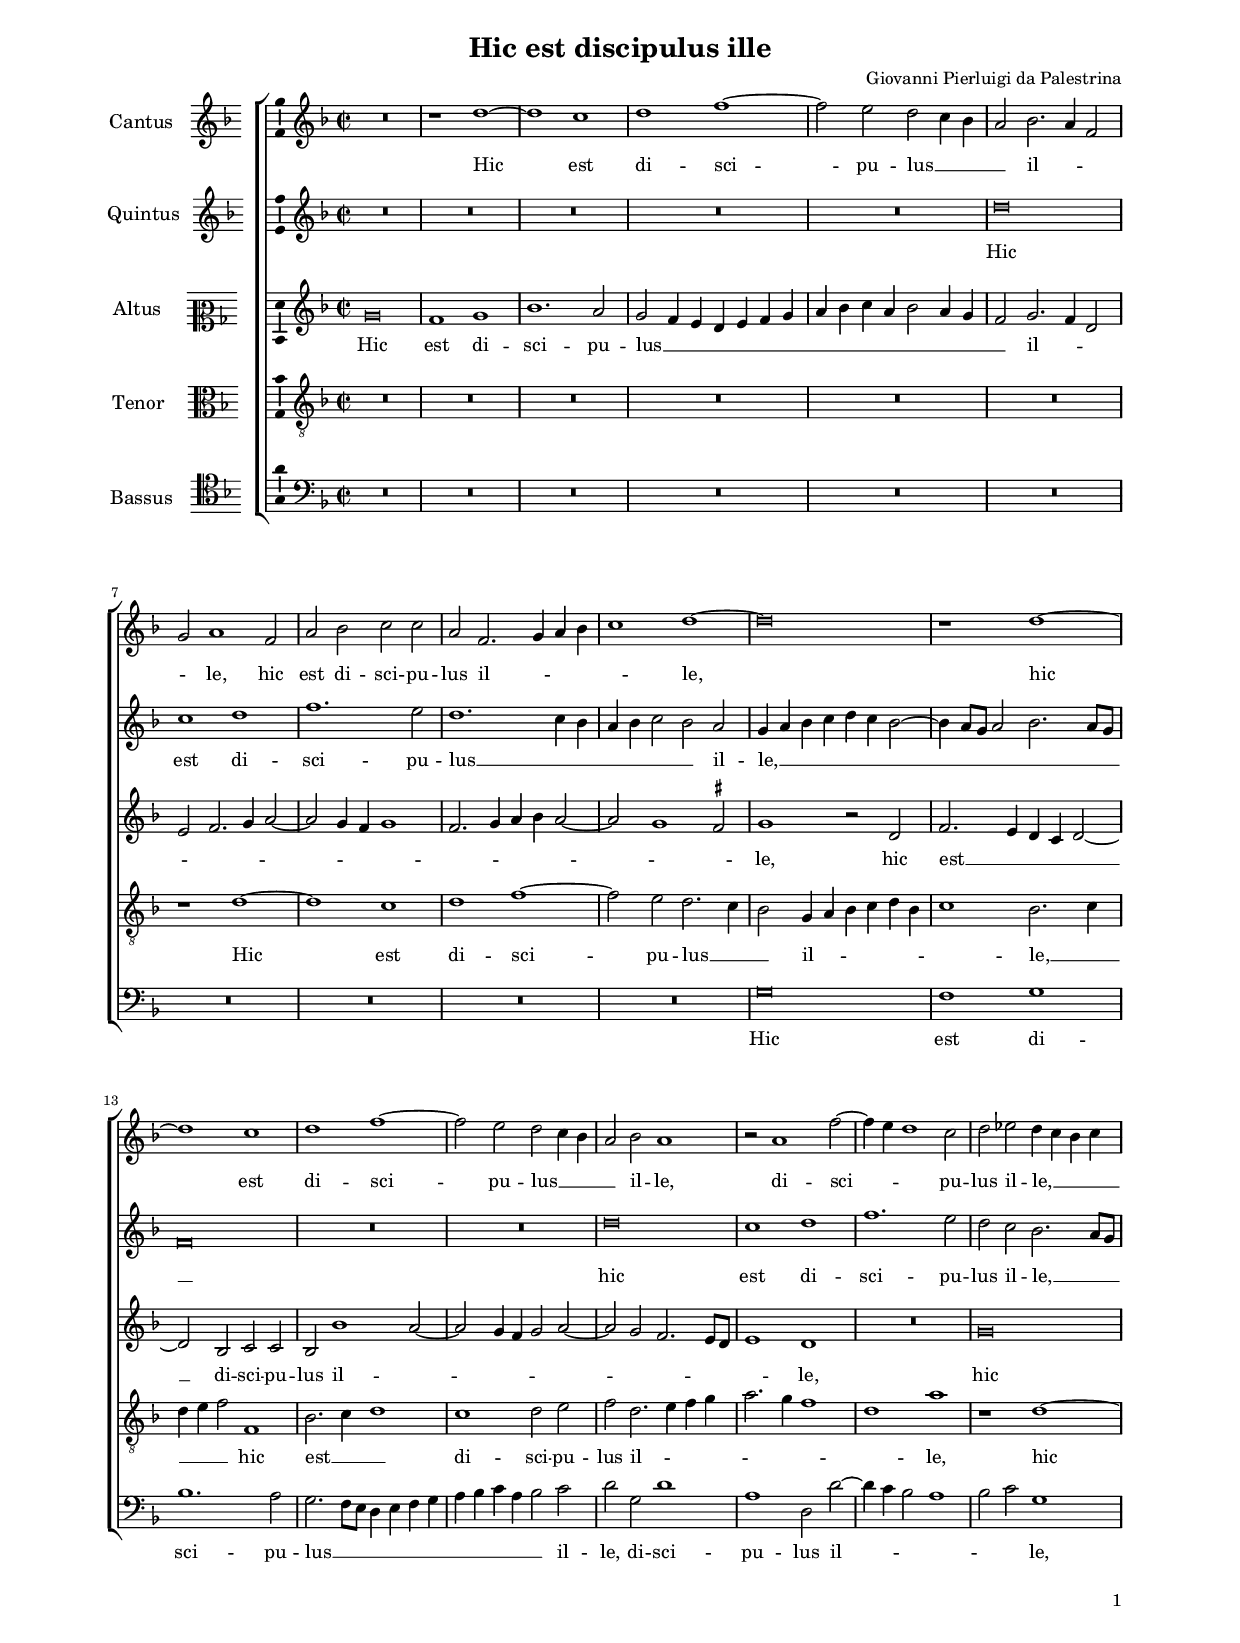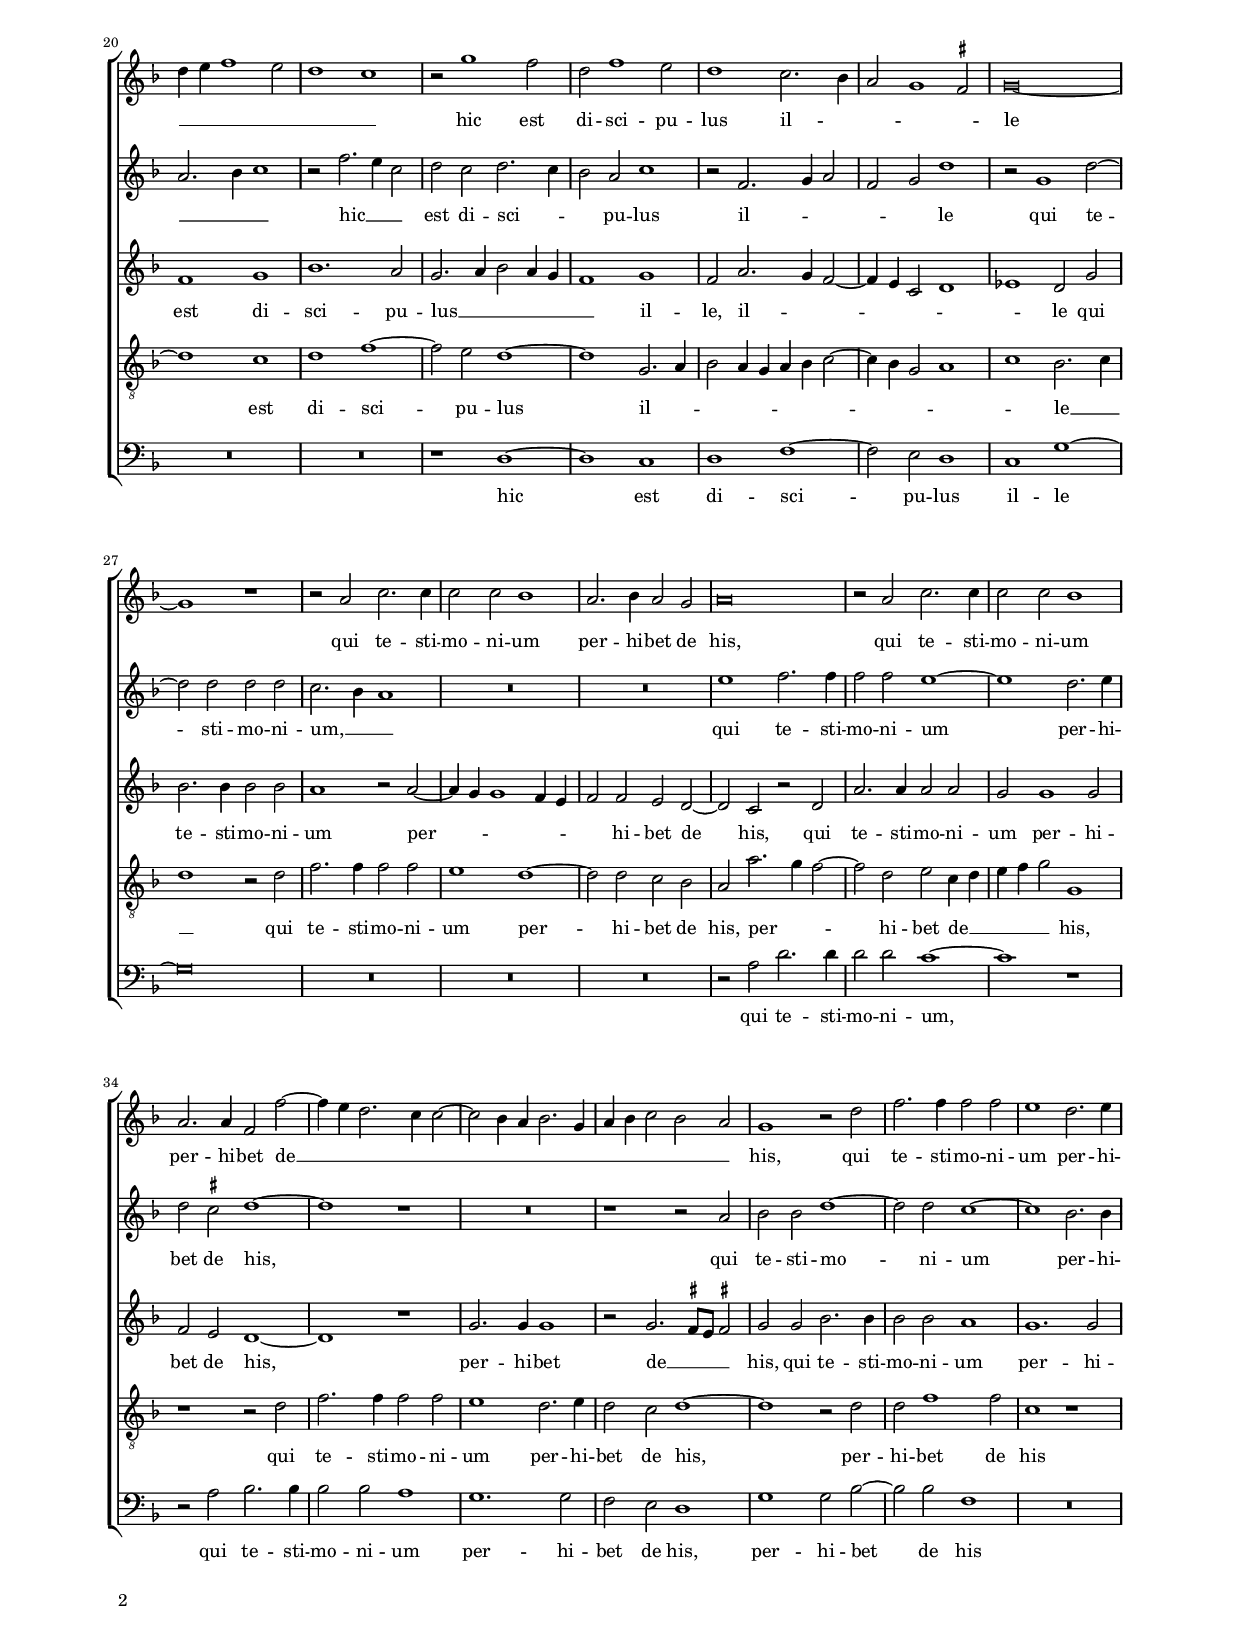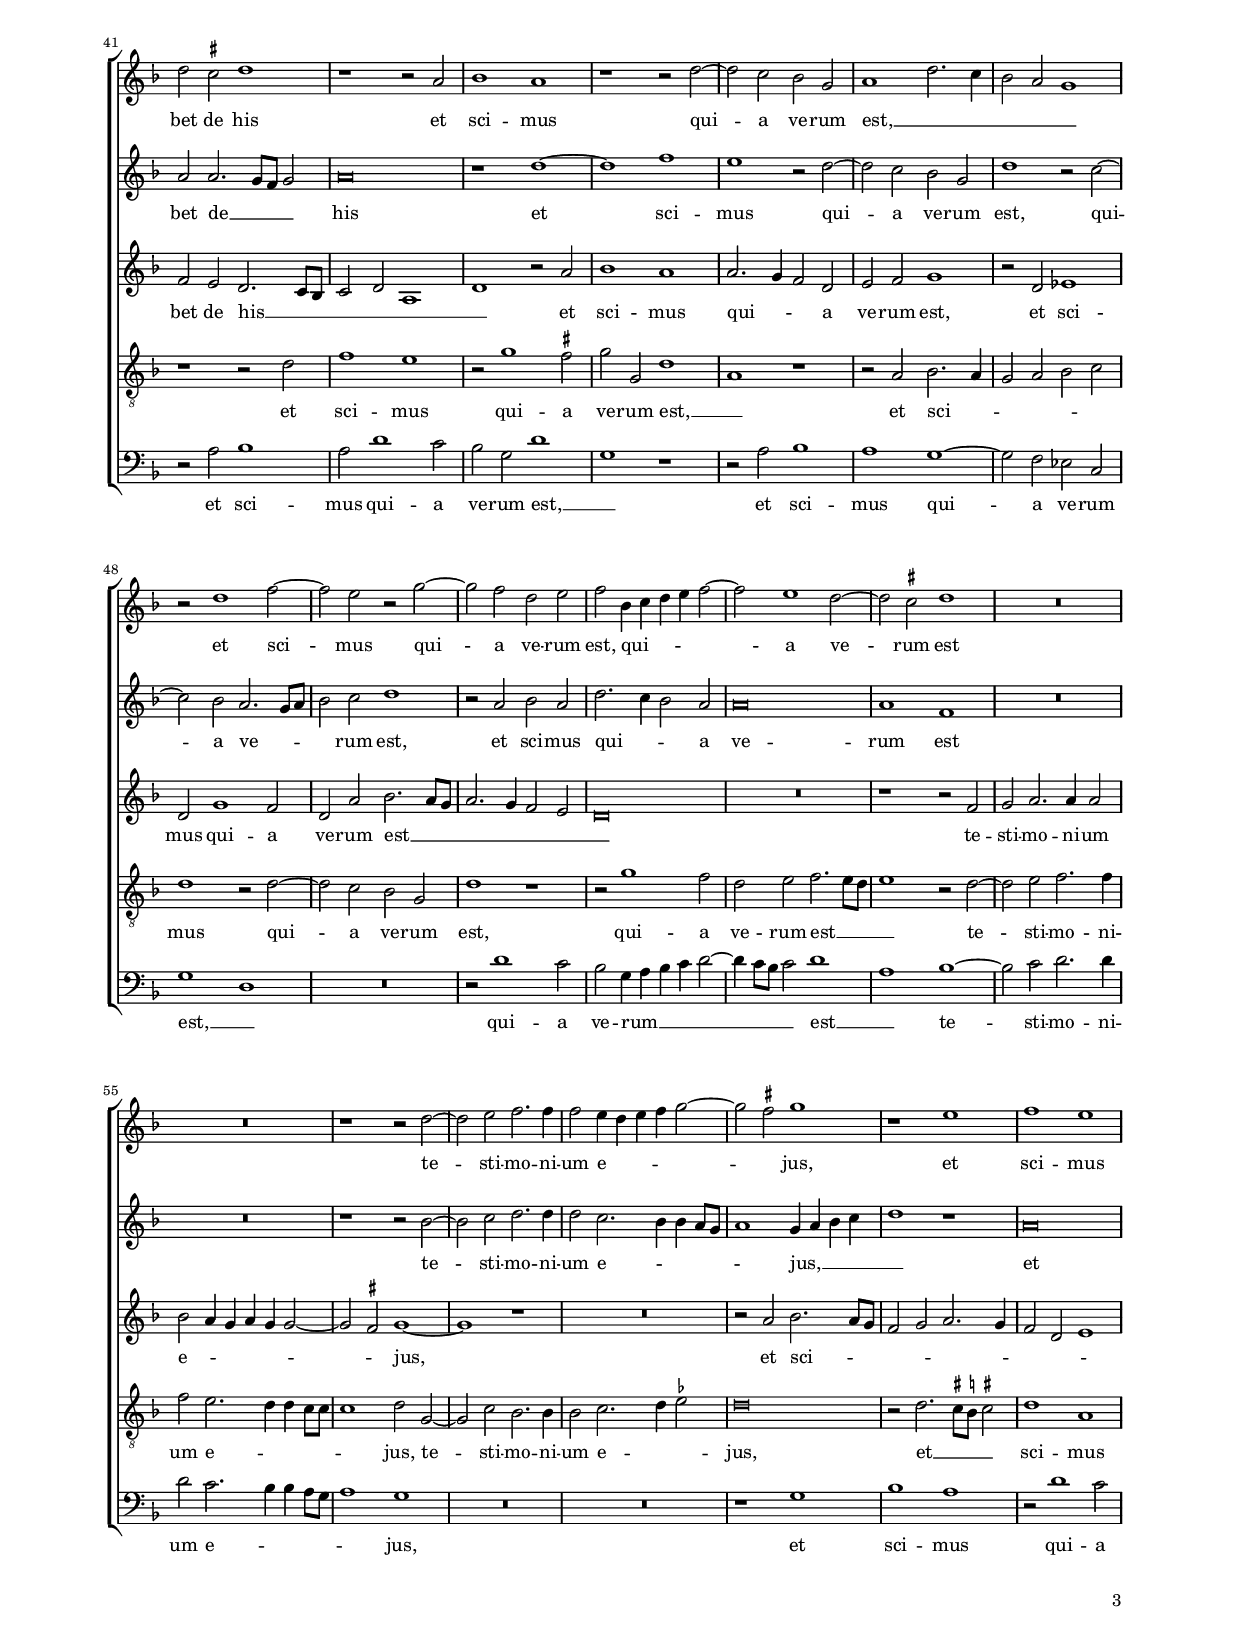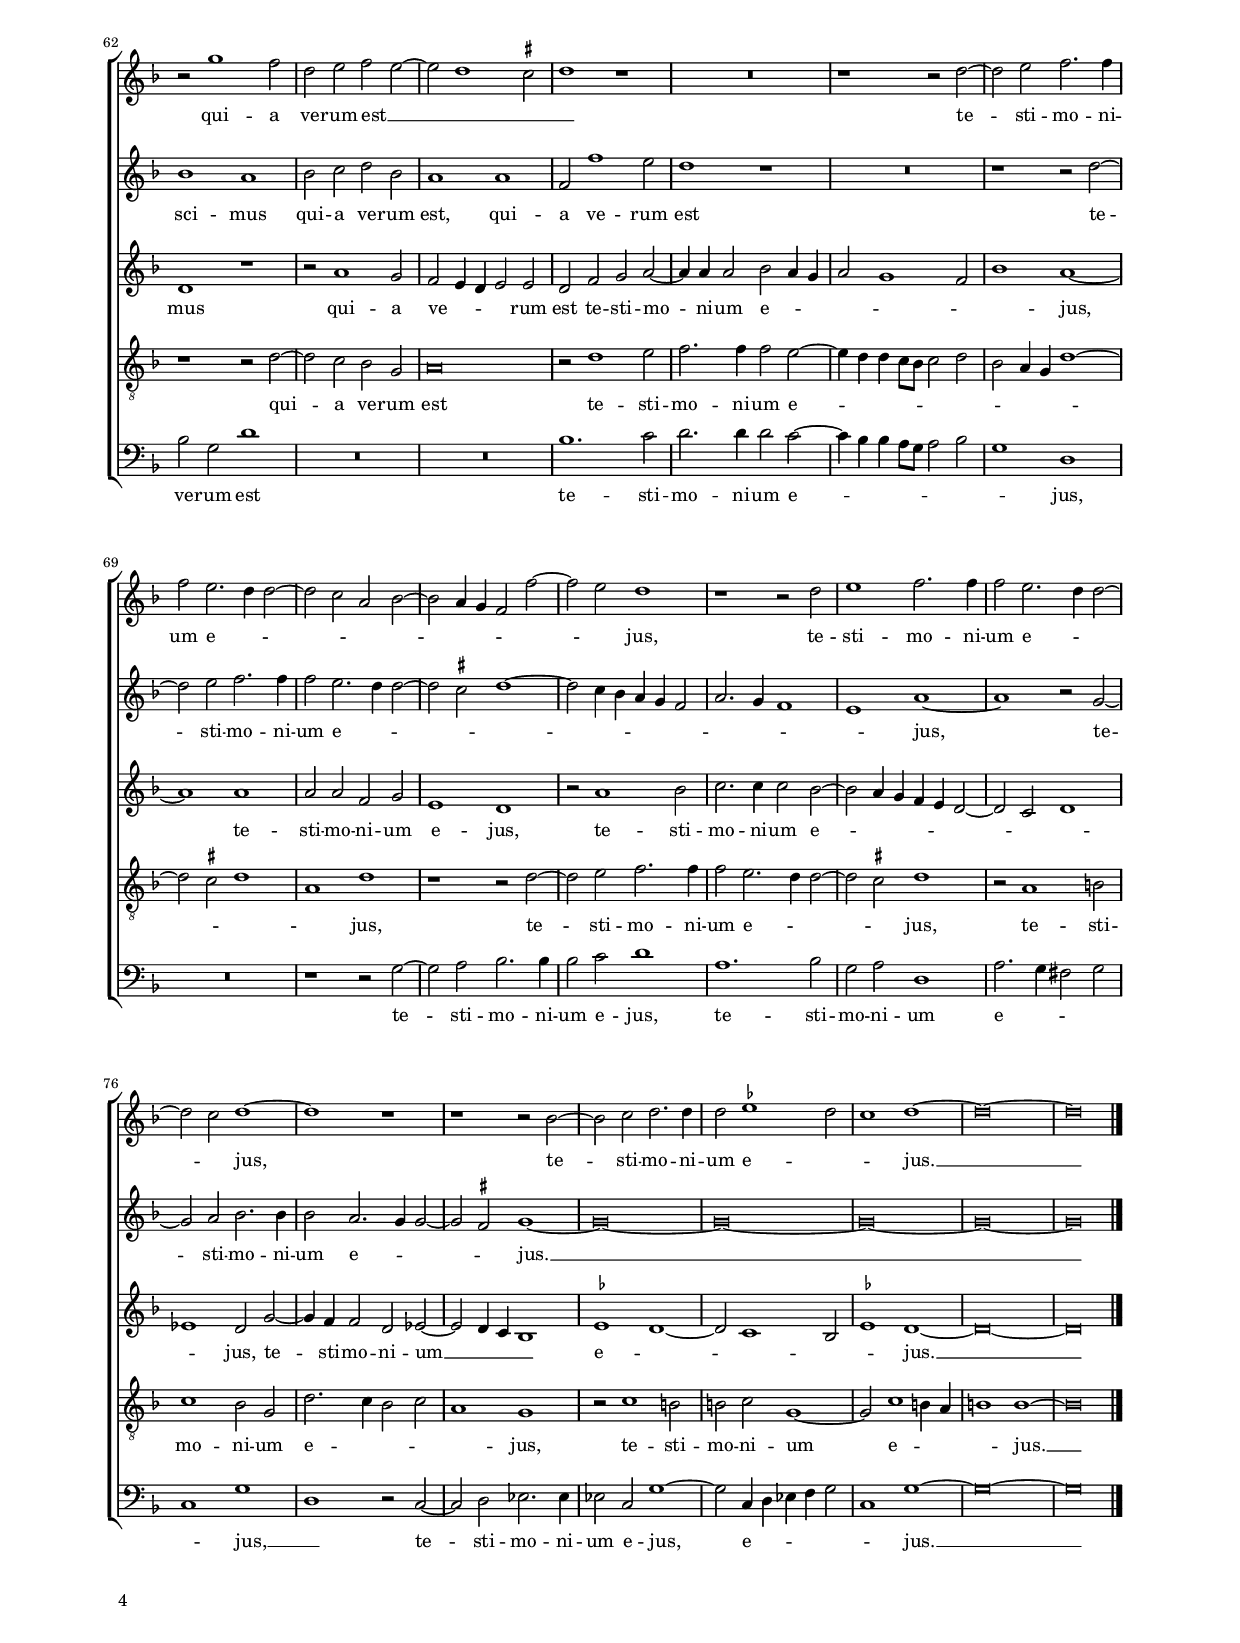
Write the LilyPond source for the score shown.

\header
{
  title="Hic est discipulus ille"
  composer="Giovanni Pierluigi da Palestrina"
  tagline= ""
}

\version "2.20.0"
\language deutsch
#(set-global-staff-size 15)
% #(set-default-paper-size "letter")
#(ly:set-option 'point-and-click #f)


\paper
	{
	top-margin = 1.8 \cm
	bottom-margin = 1.2 \cm
	left-margin = 2 \cm
	right-margin = 2 \cm
	ragged-bottom = ##f
	ragged-last-bottom = ##t
	print-page-number = ##f
	system-system-spacing = #'((basic-distance . 17) (minimum-distance . 14) (padding . 7) (strechability . 150))
    oddFooterMarkup=\markup   \fill-line { "" \fromproperty #'page:page-number-string }
    evenFooterMarkup=\markup  \fill-line { \fromproperty #'page:page-number-string "" }
    last-bottom-spacing = #'((basic-distance . 12) (minimum-distance . 7) (padding . 4))
	systems-per-page = 3
    page-count = 4
%	min-systems-per-page = 3
%	print-all-headers = ##t
%	print-first-page-number = ##t
%	first-page-number = 1
	}

	
global = {
    % \set Staff.autoBeaming = ##f
	\key f \major
	\time 2/2 \set Score.measureLength = #(ly:make-moment 2/1)
    \set Score.tempoHideNote = ##t
    \tempo 2 = 90
    \skip 1*2*83 \bar "|."
	}

	ficta = { \once \set suggestAccidentals = ##t }

	forget = #(define-music-function (music) (ly:music?) #{
		\accidentalStyle forget
		$music
		\accidentalStyle default
		#})

  

incipitcantus = \markup { \score {
	{
	\set Staff.instrumentName = \markup { \fontsize #1 "Cantus" }
	\key f \major
	\clef violin
	s4 \bar ""
	}
	\layout  {
	raggedright = ##t
	indent = 1.6 \cm
	line-width = 2.2\cm
	\context { \Staff \remove Time_signature_engraver }
	\override Staff.Clef.Y-extent = #'(0 . 0)
	}} \hspace #1 }
      
      
incipitquintus = \markup { \score {
	{
	\set Staff.instrumentName = \markup { \fontsize #1 "Quintus" }
	\key f \major
	\clef violin
	s4 \bar ""
	}
	\layout  {
	raggedright = ##t
	indent = 1.6 \cm
	line-width = 2.2\cm
	\context { \Staff \remove Time_signature_engraver }
	\override Staff.Clef.Y-extent = #'(0 . 0)
	}} \hspace #1 }

      
incipitaltus = \markup { \score {
	{
	\set Staff.instrumentName = \markup { \fontsize #1 "Altus" }
	\key f \major
	\clef mezzosoprano
	s4 \bar ""
	}
	\layout  {
	raggedright = ##t
	indent = 1.6 \cm
	line-width = 2.2\cm
	\context { \Staff \remove Time_signature_engraver }
	\override Staff.Clef.Y-extent = #'(0 . 0)
	}} \hspace #1 }


incipittenor = \markup { \score {
	{
	\set Staff.instrumentName = \markup { \fontsize #1 "Tenor" }
	\key f \major
	\clef alto
	s4 \bar ""
	}
	\layout  {
	raggedright = ##t
	indent = 1.6 \cm
	line-width = 2.2\cm
	\context { \Staff \remove Time_signature_engraver }
	\override Staff.Clef.Y-extent = #'(0 . 0)
	}} \hspace #1 }
      
      
incipitbassus = \markup { \score {
	{
	\set Staff.instrumentName = \markup { \fontsize #1 "Bassus" }
	\key f \major
	\clef tenor
	s4 \bar ""
	}
	\layout  {
	raggedright = ##t
	indent = 1.6 \cm
	line-width = 2.2\cm
	\context { \Staff \remove Time_signature_engraver }
	\override Staff.Clef.Y-extent = #'(0 . 0)
	}} \hspace #1 }


cantus =  \relative c''
	{
	R\breve
	r1 d~
	d1 c
	d1 f~
%5
	f2 e d c4 b |
	a2 b2. a4 f2
	g2 a1 f2
	a2 b c c
	a2 f2. g4 a b
%10
	c1 d~ |
	d\breve
	r1 d~
	d1 c
	d1 f~
%15
	f2 e d c4 b |
	a2 b a1
	r2 a1 f'2~
	f4 e d1 c2
	d2 es d4 c b c
%20
	d4 e f1 e2 |
	d1 c
	r2 g'1 f2
	d2 f1 e2
	d1 c2. b4
%25
	a2 g1 \ficta fis2 |
	g\breve~
	g1 r
	r2 a c2. c4
	c2 c b1
%30
	a2. b4 a2 g |
	a\breve
	r2 a c2. c4
	c2 c b1
	a2. a4 f2 f'~
%35
	f4 e d2. c4 c2~ |
	c2 b4 a b2. g4
	a4 b c2 b a 
	g1 r2 d'
	f2. f4 f2 f
%40
	e1 d2. e4 |
	d2 \ficta cis d1
	r1 r2 a
	b1 a
	r1 r2 d~
%45
	d2 c b g |
	a1 d2. c4
	b2 a g1
	r2 d'1 f2~
	f2 e r g~
%50
	g2 f d e |
	f2 b,4 c d e f2~
	f2 e1 d2~
	d2 \ficta cis d1
	R\breve
%55
	R\breve |
	r1 r2 d~
	d2 e f2. f4
	f2 e4 d e f g2~
	g2 \ficta fis g1
%60
	r1 e |
	f1 e
	r2 g1 f2
	d2 e f e~
	e2 d1 \ficta cis2
%65
	d1 r |
	R\breve
	r1 r2 d~
	d2 e f2. f4
	f2 e2. d4 d2~
%70
	d2 c a b~ |
	b2 a4 g f2 f'~
	f2 e d1
	r1 r2 d
	e1 f2. f4
%75
	f2 e2. d4 d2~ |
	d2 c d1~
	d1 r
	r1 r2 b~
	b2 c d2. d4
%80
	d2 \ficta es1 d2 |
	c1 d~
	d\breve~
	d\breve |
	}


quintus =  \relative c''
        {
	R\breve
	R\breve
	R\breve
	R\breve
%5
	R\breve |
	d\breve
	c1 d
	f1. e2
	d1. c4 b
%10
	a4 b c2 b a |
	g4 a b c d c b2~
	b4 a8 g a2 b2. a8 g
	f\breve
	R\breve
%15
	R\breve |
	d'\breve
	c1 d
	f1. e2
	d2 c b2. a8 g
%20
	a2. b4 c1 |
	r2 f2. e4 c2
	d2 c d2. c4
	b2 a c1
	r2 f,2. g4 a2
%25
	f2 g d'1 |
	r2 g,1 d'2~
	d2 d d d
	c2. b4 a1
	R\breve
%30
	R\breve |
	e'1 f2. f4
	f2 f e1~
	e1 d2. e4
	d2 \ficta cis d1~
%35
	d1 r |
	R\breve
	r1 r2 a
	b2 b d1~
	d2 d c1~
%40
	c1 b2. b4 |
	a2 a2. g8 f g2
	a\breve
	r1 d~
	d1 f
%45
	e1 r2 d~ |
	d2 c b g
	d'1 r2 c~
	c2 b a2. g8 a
	b2 c d1
%50
	r2 a b a |
	d2. c4 b2 a
	a\breve
	a1 f
	R\breve
%55
	R\breve |
	r1 r2 b~
	b2 c d2. d4
	d2 c2. b4 b a8 g
	a1 g4 a b c
%60
	d1 r |
	a\breve
	b1 a
	b2 c d b
	a1 a
%65
	f2 f'1 e2 |
	d1 r
	R\breve
	r1 r2 d~
	d2 e f2. f4
%70
	f2 e2. d4 d2~ |
	d2 \ficta cis d1~
	d2 c4 b a g f2
	a2. g4 f1
	e1 a~
%75
	a1 r2 g~ |
	g2 a b2. b4
	b2 a2. g4 g2~
	g2 \ficta fis g1~
	g\breve~
%80
	g\breve~ |
	g\breve~
	g\breve~
	g\breve |
	}


altus =  \relative c'
	{
	g'\breve
	f1 g
	b1. a2
	g2 f4 e d e f g
%5
	a4 b c a b2 a4 g |
	f2 g2. f4 d2
	e2 f2. g4 a2~
	a2 g4 f g1
	f2. g4 a b a2~
%10
	a2 g1 \ficta fis2 |
	g1 r2 d
	f2. e4 d c d2~
	d2 b c c
	b2 b'1 a2~
%15
	a2 g4 f g2 a~ |
	a2 g f2. e8 d
	e1 d
	R\breve
	g\breve
%20
	f1 g |
	b1. a2
	g2. a4 b2 a4 g
	f1 g
	f2 a2. g4 f2~
%25
	f4 e c2 d1 |
	es1 d2 g
	b2. b4 b2 b
	a1 r2 a~
	a4 g g1 f4 e
%30
	f2 f e d~ |
	d2 c r d
	a'2. a4 a2 a
	g2 g1 g2
	f2 e d1~
%35
	d1 r |
	g2. g4 g1
	r2 g2. \ficta fis8 e \ficta fis!2
	g2 g b2. b4
	b2 b a1
%40
	g1. g2 |
	f2 e d2. c8 b
	c2 d a1
	d1 r2 a'
	b1 a
%45
	a2. g4 f2 d |
	e2 f g1
	r2 d es1
	d2 g1 f2
	d2 a' b2. a8 g
%50
	a2. g4 f2 e |
	d\breve
	R\breve
	r1 r2 f
	g2 a2. a4 a2
%55
	b2 a4 g a g g2~ |
	g2 \ficta fis g1~
	g1 r
	R\breve
	r2 a b2. a8 g
%60
	f2 g a2. g4 |
	f2 d e1
	d1 r
	r2 a'1 g2
	f2 e4 d e2 e
%65
	d2 f g a~ |
	a4 a a2 b a4 g
	a2 g1 f2
	b1 a~
	a1 a
%70
	a2 a f g |
	e1 d
	r2 a'1 b2
	c2. c4 c2 b~
	b2 a4 g f e d2~
%75
	d2 c d1 |
	es1 d2 g~
	g4 f f2 d es~
	es2 d4 c b1
	\ficta es d~
%80
	d2 c1 b2
	\ficta es1 d~
	d\breve~
        d\breve |
	}


tenor  =  \relative c'
	{
	R\breve
	R\breve
	R\breve
	R\breve
%5
	R\breve |
	R\breve
	r1 d~
	d1 c
	d1 f~
%10
	f2 e d2. c4 |
	b2 g4 a b c d b
	c1 b2. c4
	d4 e f2 f,1
	b2. c4 d1
%15
        c1 d2 e |
	f2 d2. e4 f g
	a2. g4 f1
	d1 a'
	r1 d,~
%20
	d1 c |
	d1 f~
	f2 e d1~
	d1 g,2. a4
	b2 a4 g a b c2~
%25
	c4 b g2 a1 |
	c1 b2. c4
	d1 r2 d
	f2. f4 f2 f
	e1 d~
%30
	d2 d c b |
	a2 a'2. g4 f2~
	f2 d e c4 d
	e4 f g2 g,1
	r1 r2 d'
%35
	f2. f4 f2 f |
	e1 d2. e4
	d2 c d1~
	d1 r2 d
	d2 f1 f2
%40
	c1 r |
	r1 r2 d
	f1 e
	r2 g1 \ficta fis2
	g2 g, d'1
%45
	a1 r |
	r2 a b2. a4
	g2 a b c
	d1 r2 d~
	d2 c b g
%50
	d'1 r |
	r2 g1 f2
	d2 e f2. e8 d
	e1 r2 d~
	d2 e f2. f4
%55
	f2 e2. d4 d c8 c |
	c1 d2 g,~
	g2 c b2. b4
	b2 c2. d4 \ficta es2
	d\breve
%60
	r2 d2. \ficta cis8 \ficta h \ficta cis!2 |
	d1 a
	r1 r2 d~
	d2 c b g
	a\breve
%65
	r2 d1 e2 |
	f2. f4 f2 e~
	e4 d d c8 b c2 d
	b2 a4 g d'1~
	d2 \ficta cis d1
%70
	a1 d |
	r1 r2 d~
	d2 e f2. f4
	f2 e2. d4 d2~
	d2 \ficta cis d1
%75
	r2 a1 h2 |
	c1 b2 g
	d'2. c4 b2 c
	a1 g
	r2 c1 h2
%80
	h2 c g1~ |
	g2 c1 h4 a
	h1 h~
	h\breve |
	}


bassus  =  \relative c
	{
	R\breve
	R\breve
	R\breve
	R\breve
%5
	R\breve |
	R\breve
	R\breve
	R\breve
	R\breve
%10
	R\breve |
	g'\breve
	f1 g
	b1. a2
	g2. f8 e d4 e f g
%15
	a4 b c a b2 c |
	d2 g, d'1
	a1 d,2 d'~
	d4 c b2 a1
	b2 c g1
%20
	R\breve |
	R\breve
	r1 d~
	d1 c
	d1 f~
%25
	f2 e d1 |
	c1 g'~
	g\breve
	R\breve
	R\breve
%30
	R\breve |
	r2 a d2. d4
	d2 d c1~
	c1 r
	r2 a b2. b4
%35
	b2 b a1 |
	g1. g2
	f2 e d1
	g1 g2 b~
	b2 b f1
%40
	R\breve |
	r2 a b1
	a2 d1 c2
	b2 g d'1
	g,1 r
%45
	r2 a b1 |
	a1 g~
	g2 f es c
	g'1 d
	R\breve
%50
	r2 d'1 c2 |
	b2 g4 a b c d2~
	d4 c8 b c2 d1
	a1 b~
	b2 c d2. d4
%55
	d2 c2. b4 b a8 g |
	a1 g
	R\breve
	R\breve
	r1 g
%60
	b1 a |
	r2 d1 c2
	b2 g d'1
	R\breve
	R\breve
%65
	b1. c2 |
	d2. d4 d2 c~
	c4 b b a8 g a2 b
	g1 d
	R\breve
%70
	r1 r2 g~ |
	g2 a b2. b4
	b2 c d1
	a1. b2
	g2 a d,1
%75
	a'2. g4 fis2 g |
	c,1 g'
	d1 r2 c~
	c2 d es2. es4
	es2 c g'1~
%80
        g2 c,4 d es f g2 |
	c,1 g'~
	g\breve~
	g\breve |
	}


lyricscantus = \lyricmode {
	Hic est di -- sci -- pu -- lus __ _ _ _ il -- _ _ _ le,
        hic est di -- sci -- pu -- lus il -- _ _ _ _ le,
        hic est di -- sci -- pu -- lus __ _ _ _ il -- le,
        di -- sci -- _ _ pu -- lus il -- le, __ _ _ _ _ _ _ _ _ _ 
        hic est di -- sci -- pu -- lus il -- _ _ _ _ le
        qui te -- sti -- mo -- ni -- um per -- hi -- bet de his,
        qui te -- sti -- mo -- ni -- um per -- hi -- bet de __ _ _ _ _ _ _ _ _ _ _ _ _ _ his,
        qui te -- sti -- mo -- ni -- um per -- hi -- bet de his
        et sci -- mus qui -- a ve -- rum est, __ _ _ _ _ _
        et sci -- mus qui -- a ve -- rum est,
        qui -- _ _ _ _ a ve -- rum est
        te -- sti -- mo -- ni -- um e -- _ _ _ _ _ jus,
        et sci -- mus qui -- a ve -- rum est __ _ _ _ _
        te -- sti -- mo -- ni -- um e -- _ _ _ _ _ _ _ _ _ _ jus,
        te -- sti -- mo -- ni -- um e -- _ _ _ jus,
        te -- sti -- mo -- ni -- um e -- _ _ jus. __
	}


lyricsquintus = \lyricmode {
	Hic est di -- sci -- pu -- lus __ _ _ _ _ _ _ il -- le, __ _ _ _ _ _ _ _ _ _ _ _ _ _
        hic est di -- sci -- pu -- lus il -- le, __ _ _ _ _ _
        hic __ _ _ est di -- sci -- _ _ pu -- lus il -- _ _ _ _ le
        qui te -- sti -- mo -- ni -- um, __ _ _
        qui te -- sti -- mo -- ni -- um per -- hi -- bet de his,
        qui te -- sti -- mo -- ni -- um per -- hi -- bet de __ _ _ _ his
        et sci -- mus qui -- a ve -- rum est,
        qui -- a ve -- _ _ _ rum est,
        et sci -- mus qui -- _ _ a ve -- rum est te -- sti -- mo -- ni -- um e -- _ _ _ _ _ jus, __ _ _ _ _
        et sci -- mus qui -- a ve -- rum est,
        qui -- a ve -- rum est te -- sti -- mo -- ni -- um e -- _ _ _ _ _ _ _ _ _ _ _ _ _ jus,
        te -- sti -- mo -- ni -- um e -- _ _ _ jus. __
	}


lyricsaltus = \lyricmode {
	Hic est di -- sci -- pu -- lus __ _ _ _ _ _ _ _ _ _ _ _ _ _ _ il -- _ _ _ _ _ _ _ _ _ _ _ _ _ _ _ _ le,
        hic est __ _ _ _ _ di -- sci -- pu -- lus il -- _ _ _ _ _ _ _ _ _ _ le,
        hic est di -- sci -- pu -- lus __ _ _ _ _ _ il -- le,
        il -- _ _ _ _ _ _ le
        qui te -- sti -- mo -- ni -- um per -- _ _ _ _ _ hi -- bet de his,
        qui te -- sti -- mo -- ni -- um per -- hi -- bet de his,
        per -- hi -- bet de __ _ _ _ his,
        qui te -- sti -- mo -- ni -- um per -- hi -- bet de his __ _ _ _ _ _ _
        et sci -- mus qui -- _ _ a ve -- rum est,
        et sci -- mus qui -- a ve -- rum est __ _ _ _ _ _ _ _ te -- sti -- mo -- ni -- um e -- _ _ _ _ _ _ jus,
        et sci -- _ _ _ _ _ _ _ _ _ mus qui -- a ve -- _ _ _ rum est te -- sti -- mo -- ni -- um e -- _ _ _ _ _ _ jus,
        te -- sti -- mo -- ni -- um e -- jus,
        te -- sti -- mo -- ni -- um e -- _ _ _ _ _ _ _ _ jus,
        te -- sti -- mo -- ni -- um __ _ _ _ e -- _ _ _ _ jus. __
	}


lyricstenor = \lyricmode {
	Hic est di -- sci -- pu -- lus __ _ _ il -- _ _ _ _ _ _ le, __ _ _ _ _
        hic est __ _ _ di -- sci -- pu -- lus il -- _ _ _ _ _ _ _ le,
        hic est di -- sci -- pu -- lus il -- _ _ _ _ _ _ _ _ _ _ _ le __ _ _
        qui te -- sti -- mo -- ni -- um per -- hi -- bet de his,
        per -- _ _ hi -- bet de __ _ _ _ _ his,
        qui te -- sti -- mo -- ni -- um per -- hi -- bet de his,
        per -- hi -- bet de his
        et sci -- mus qui -- a ve -- rum est, __ _
        et sci -- _ _ _ _ _ mus qui -- a ve -- rum est,
        qui -- a ve -- rum est __ _ _ _ te -- sti -- mo -- ni -- um e -- _ _ _ _ _ jus,
        te -- sti -- mo -- ni -- um e -- _ _ jus,
        et __ _ _ _ sci -- mus qui -- a ve -- rum est
        te -- sti -- mo -- ni -- um e -- _ _ _ _ _ _ _ _ _ _ _ _ _ jus,
        te -- sti -- mo -- ni -- um e -- _ _ _ jus,
        te -- sti -- mo -- ni -- um e -- _ _ _ _ jus,
        te -- sti -- mo -- ni -- um e -- _ _ _ jus. __
	}


lyricsbassus = \lyricmode {
	Hic est di -- sci -- pu -- lus __ _ _ _ _ _ _ _ _ _ _ _ il -- le,
        di -- sci -- pu -- lus il -- _ _ _ _ _ le,
        hic est di -- sci -- pu -- lus il -- le
        qui te -- sti -- mo -- ni -- um,
        qui te -- sti -- mo -- ni -- um per -- hi -- bet de his,
        per -- hi -- bet de his
        et sci -- mus qui -- a ve -- rum est, __ _
        et sci -- mus qui -- a ve -- rum est, __ _
        qui -- a ve -- rum __ _ _ _ _ _ _ _ est __ _
        te -- sti -- mo -- ni -- um e -- _ _ _ _ _ jus,
        et sci -- mus qui -- a ve -- rum est
        te -- sti -- mo -- ni -- um e -- _ _ _ _ _ _ _ jus,
        te -- sti -- mo -- ni -- um e -- jus,
        te -- sti -- mo -- ni -- um e -- _ _ _ _ jus, __ _
        te -- sti -- mo -- ni -- um e -- jus,
        e -- _ _ _ _ _ jus. __
	}


\score
{  
  % \transpose {
	\new ChoirStaff \with { \override StaffGrouper.staff-staff-spacing.basic-distance = #12 }
	<<

	\new Staff << \global
	\new Voice="v1" {
		\set Staff.instrumentName=\incipitcantus
%		\set Staff.instrumentName= "S"
		\set Staff.midiInstrument = "reed organ"
		\clef violin
		\cantus }
	\new Lyrics \lyricsto "v1" {\lyricscantus }
	>>


	\new Staff << \global
	\new Voice="v5" {
		\set Staff.instrumentName=\incipitquintus
%		\set Staff.instrumentName= "Q"
		\set Staff.midiInstrument = "reed organ"
		\clef violin
		\quintus}
	\new Lyrics \lyricsto "v5" {\lyricsquintus }
	>>


	\new Staff << \global
	\new Voice="v2" {
		\set Staff.instrumentName=\incipitaltus
%		\set Staff.instrumentName= "A"
		\set Staff.midiInstrument = "reed organ"
		\clef violin 
		\altus}
	\new Lyrics \lyricsto "v2" {\lyricsaltus }
	>>


	\new Staff << \global
	\new Voice="v3" {
		\set Staff.instrumentName=\incipittenor
%		\set Staff.instrumentName= "T"
		\set Staff.midiInstrument = "reed organ"
		\clef "G_8"
		\tenor }
	\new Lyrics \lyricsto "v3" {\lyricstenor }
	>>


	\new Staff << \global
	\new Voice="v4" {
		\set Staff.instrumentName=\incipitbassus
%		\set Staff.instrumentName= "B"
		\set Staff.midiInstrument = "reed organ"
		\clef bass 
		\bassus }
	\new Lyrics \lyricsto "v4" {\lyricsbassus}
	>>

	>>
	% } % transpose

	\layout
	{
	indent = 2.5\cm
	\context { \Lyrics \override VerticalAxisGroup.nonstaff-relatedstaff-spacing.padding = #1.4 }
%	\context { \Lyrics \override LyricText.font-size = #1 }
	\context { \Staff \override TimeSignature.break-visibility = #end-of-line-invisible }
	\context { \Staff \consists "Ambitus_engraver" }
%   \context { \Staff \consists "Custos_engraver" }
%   \context { \Staff \override Custos.style = #'mensural }
%	\context { \Voice \override Slur.transparent = ##t }
	\context { \Score \override BarNumber.padding = #2 }
	\context { \Voice \override NoteHead.style = #'baroque }
	}

\midi
	{
    	
	}

}


% EOF
